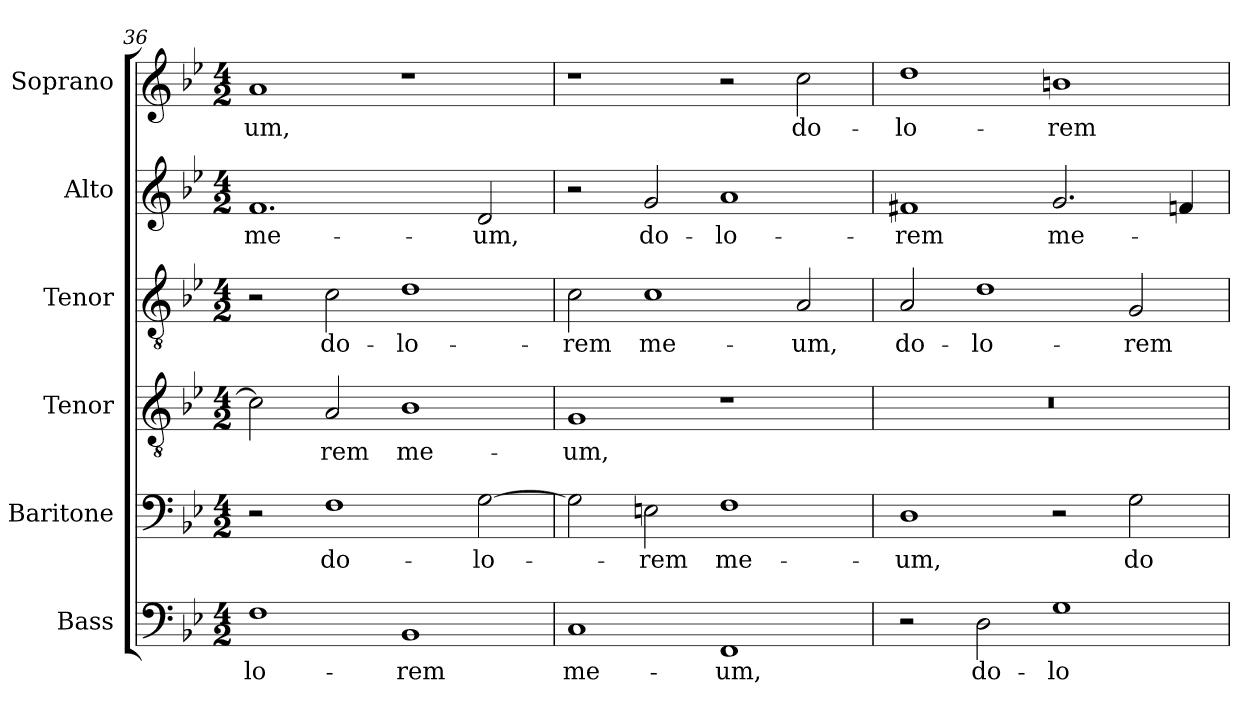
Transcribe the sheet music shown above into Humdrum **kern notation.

**kern	**text	**kern	**text	**kern	**text	**kern	**text	**kern	**text	**kern	**text
*part6	*part6	*part5	*part5	*part4	*part4	*part3	*part3	*part2	*part2	*part1	*part1
*staff6	*staff6	*staff5	*staff5	*staff4	*staff4	*staff3	*staff3	*staff2	*staff2	*staff1	*staff1
*I"Bass	*	*I"Baritone	*	*I"Tenor	*	*I"Tenor	*	*I"Alto	*	*I"Soprano	*
*I'B.	*	*I'Bar.	*	*I'T2.	*	*I'T1.	*	*I'A.	*	*I'S.	*
!!LO:LB:g=z
*clefF4	*	*clefF4	*	*clefGv2	*	*clefGv2	*	*clefG2	*	*clefG2	*
*	*	*	*	*ITrd7c12	*	*ITrd7c12	*	*	*	*	*
*k[b-e-]	*	*k[b-e-]	*	*k[b-e-]	*	*k[b-e-]	*	*k[b-e-]	*	*k[b-e-]	*
*B-:	*	*B-:	*	*B-:	*	*B-:	*	*B-:	*	*B-:	*
*M4/2	*	*M4/2	*	*M4/2	*	*M4/2	*	*M4/2	*	*M4/2	*
=36	=36	=36	=36	=36	=36	=36	=36	=36	=36	=36	=36
!	!LO:LY:b:color=#000000	!	!	!	!	!	!	!	!	!	!
!	!	!	!	!	!	!	!	!	!LO:LY:b:color=#000000	!	!
!	!	!	!	!	!	!	!	!	!	!	!LO:LY:b:color=#000000
1Fi	-lo-	2r	.	2Ci\]	.	2r	.	1.fi	me-	1ai	-um,
!	!	!	!LO:LY:b:color=#000000	!	!	!	!	!	!	!	!
!	!	!	!	!	!LO:LY:b:color=#000000	!	!	!	!	!	!
!	!	!	!	!	!	!	!LO:LY:b:color=#000000	!	!	!	!
.	.	1Fi	do-	2AAi/	-rem	2Ci\	do-	.	.	.	.
!	!LO:LY:b:color=#000000	!	!	!	!	!	!	!	!	!	!
!	!	!	!	!	!LO:LY:b:color=#000000	!	!	!	!	!	!
!	!	!	!	!	!	!	!LO:LY:b:color=#000000	!	!	!	!
1BB-i	-rem	.	.	1BB-i	me-	1Di	-lo-	.	.	1r	.
!	!	!	!LO:LY:b:color=#000000	!	!	!	!	!	!	!	!
!	!	!	!	!	!	!	!	!	!LO:LY:b:color=#000000	!	!
.	.	[2Gi\	-lo-	.	.	.	.	2di/	-um,	.	.
=37	=37	=37	=37	=37	=37	=37	=37	=37	=37	=37	=37
!	!LO:LY:b:color=#000000	!	!	!	!	!	!	!	!	!	!
!	!	!	!	!	!LO:LY:b:color=#000000	!	!	!	!	!	!
!	!	!	!	!	!	!	!LO:LY:b:color=#000000	!	!	!	!
1Ci	me-	2Gi\]	.	1GGi	-um,	2Ci\	-rem	2r	.	1r	.
!	!	!	!LO:LY:b:color=#000000	!	!	!	!	!	!	!	!
!	!	!	!	!	!	!	!LO:LY:b:color=#000000	!	!	!	!
!	!	!	!	!	!	!	!	!	!LO:LY:b:color=#000000	!	!
.	.	2Eni\	-rem	.	.	1Ci	me-	2gi/	do-	.	.
!	!LO:LY:b:color=#000000	!	!	!	!	!	!	!	!	!	!
!	!	!	!LO:LY:b:color=#000000	!	!	!	!	!	!	!	!
!	!	!	!	!	!	!	!	!	!LO:LY:b:color=#000000	!	!
1FFi	-um,	1Fi	me-	1r	.	.	.	1ai	-lo-	2r	.
!	!	!	!	!	!	!	!LO:LY:b:color=#000000	!	!	!	!
!	!	!	!	!	!	!	!	!	!	!	!LO:LY:b:color=#000000
.	.	.	.	.	.	2AAi/	-um,	.	.	2cci\	do-
=38	=38	=38	=38	=38	=38	=38	=38	=38	=38	=38	=38
!	!	!	!LO:LY:b:color=#000000	!LO:N:vis=1	!	!	!	!	!	!	!
!	!	!	!	!	!	!	!LO:LY:b:color=#000000	!	!	!	!
!	!	!	!	!	!	!	!	!	!LO:LY:b:color=#000000	!	!
!	!	!	!	!	!	!	!	!	!	!	!LO:LY:b:color=#000000
2r	.	1Di	-um,	0r	.	2AAi/	do-	1f#Xi	-rem	1ddi	-lo-
!	!LO:LY:b:color=#000000	!	!	!	!	!	!	!	!	!	!
!	!	!	!	!	!	!	!LO:LY:b:color=#000000	!	!	!	!
2Di\	do-	.	.	.	.	1Di	-lo-	.	.	.	.
!	!LO:LY:b:color=#000000	!	!	!	!	!	!	!	!	!	!
!	!	!	!	!	!	!	!	!	!LO:LY:b:color=#000000	!	!
!	!	!	!	!	!	!	!	!	!	!	!LO:LY:b:color=#000000
1Gi	-lo-	2r	.	.	.	.	.	2.gi/	me-	1bni	-rem
!	!	!	!LO:LY:b:color=#000000	!	!	!	!	!	!	!	!
!	!	!	!	!	!	!	!LO:LY:b:color=#000000	!	!	!	!
.	.	2Gi\	do-	.	.	2GGi/	-rem	.	.	.	.
.	.	.	.	.	.	.	.	4fni/	.	.	.
=	=	=	=	=	=	=	=	=	=	=	=
*-	*-	*-	*-	*-	*-	*-	*-	*-	*-	*-	*-
